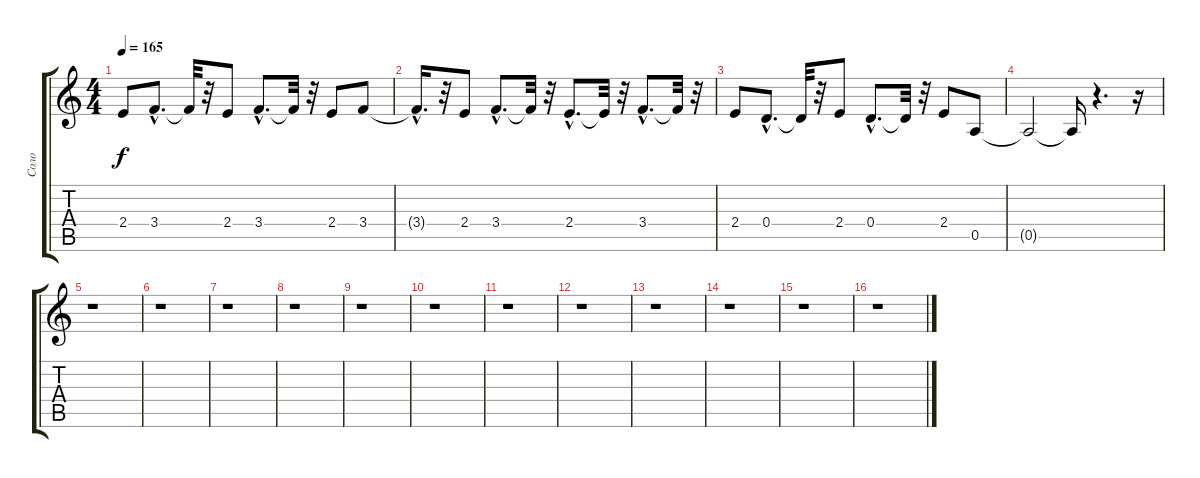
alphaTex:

\track ("Соло" "Соло") {instrument distortionguitar}
\staff {score tabs}
\tuning (E4 B3 G3 D3 A2 E2) {hide}
\ts (4 4)
\tempo 165
\clef g2
\ks c
2.4.8{dy f} 3.4{hac}.8{d} 3.4{t}.32 r.32 2.4.8 3.4{hac}.8{d} 3.4{t}.32 r.32 2.4.8 3.4.8 |
3.4{hac t}.16{d} r.32 2.4.8 3.4{hac}.8{d} 3.4{t}.32 r.32 2.4{hac}.8{d} 2.4{t}.32 r.32 3.4{hac}.8{d} 3.4{t}.32 r.32 |
2.4.8 0.4{hac}.8{d} 0.4{t}.32 r.32 2.4.8 0.4{hac}.8{d} 0.4{t}.32 r.32 2.4.8 0.5.8 |
0.5{t}.2 0.5{t}.16 r.4{d} r.16 |
r.1 |
r.1 |
r.1 |
r.1 |
r.1 |
r.1 |
r.1 |
r.1 |
r.1 |
r.1 |
r.1 |
r.1
